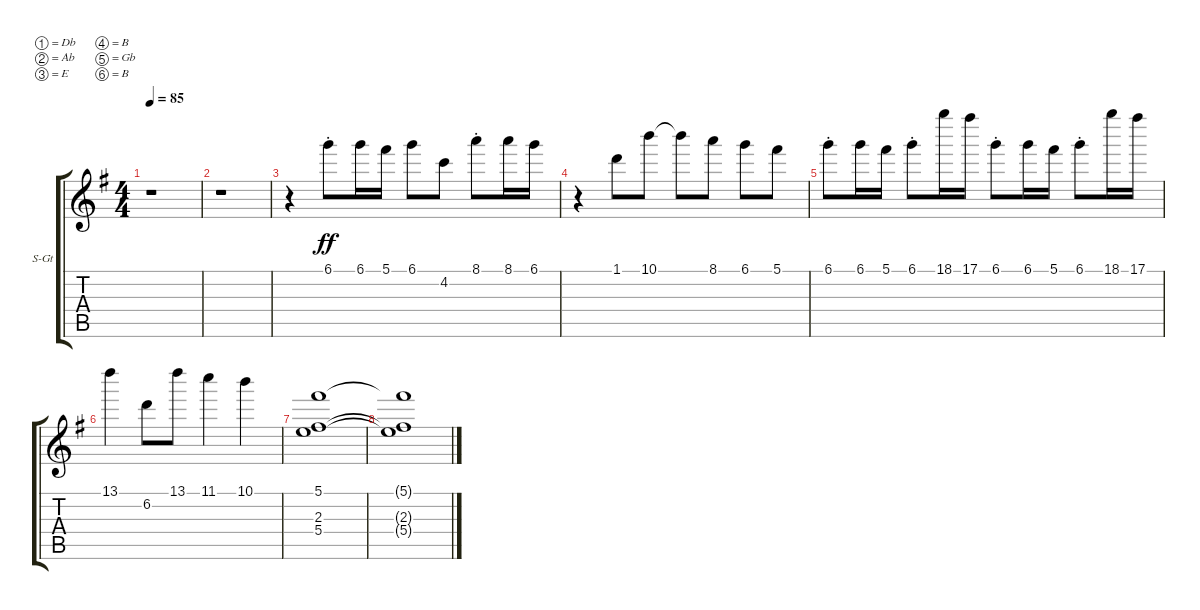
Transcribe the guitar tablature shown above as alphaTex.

\bracketExtendMode groupsimilarinstruments
\firstSystemTrackNameOrientation horizontal
\otherSystemsTrackNameOrientation horizontal
\track ("Strings" "S-Gt") {instrument stringensemble1}
\staff {score tabs}
\tuning (Db5 Ab4 E4 B3 Gb3 B2)
\displaytranspose 12
\ts (4 4)
\tempo 85
\clef g2
\ks eminor
r.1{dy ff} |
r.1 |
r.4 6.1{st}.8 6.1.16 5.1.16 6.1.8 4.2.8 8.1{st}.8 8.1.16 6.1.16 |
r.4 1.1.8 10.1.8 10.1{t}.8 8.1.8 6.1.8 5.1.8 |
6.1{st}.8 6.1.16 5.1.16 6.1{st}.8 18.1.16 17.1.16 6.1{st}.8 6.1.16 5.1.16 6.1{st}.8 18.1.16 17.1.16 |
13.1.4 6.2.8 13.1.8 11.1.4 10.1.4 |
(5.1 2.3 5.4).1 |
(5.1{t} 2.3{t} 5.4{t}).1
